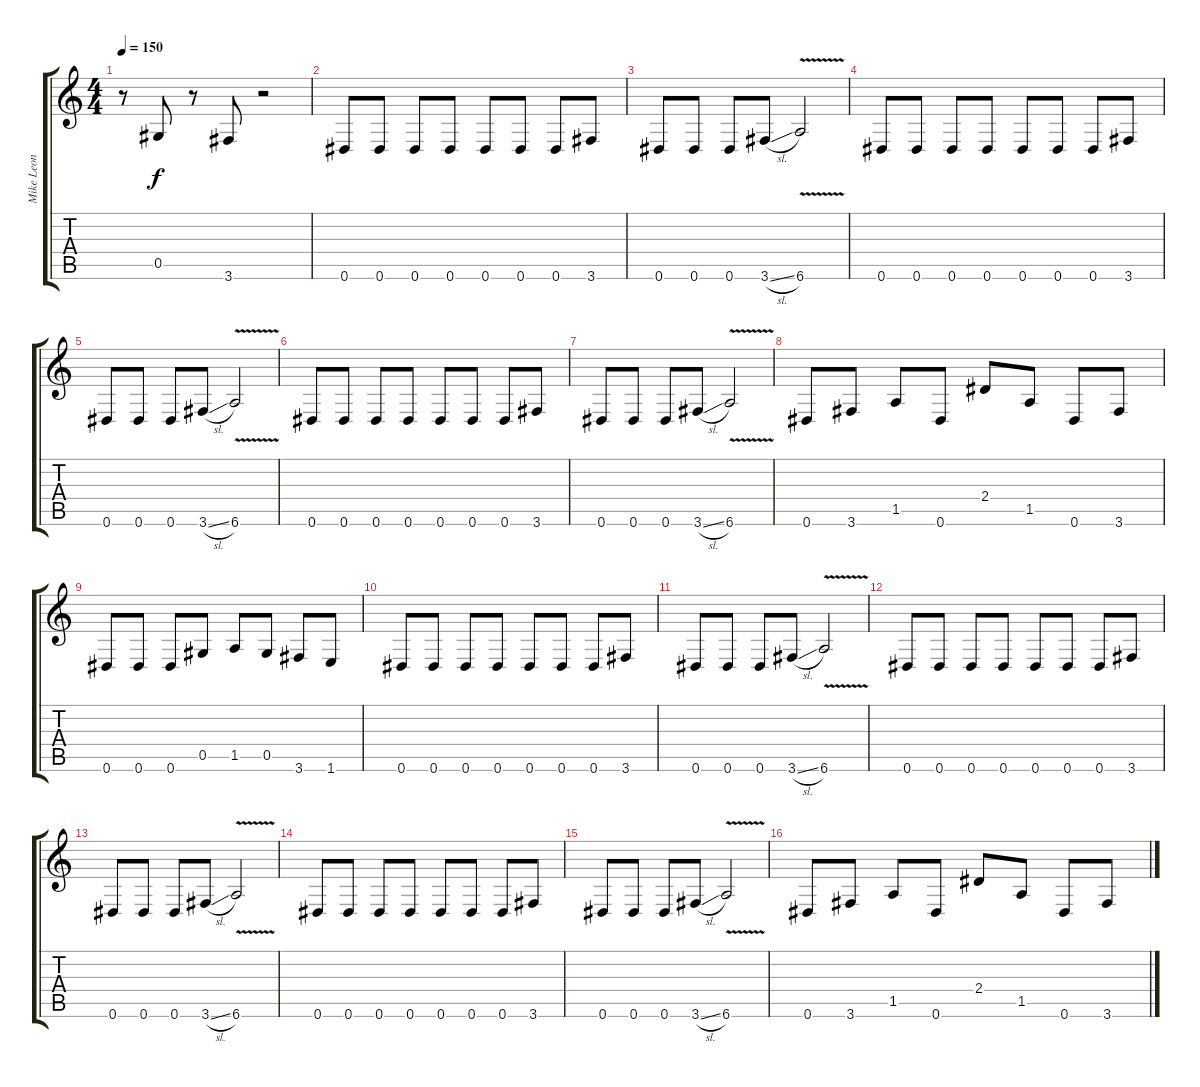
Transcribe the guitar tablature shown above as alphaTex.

\track ("Mike Leon" "Mike Leon") {instrument acousticguitarnylon}
\staff {score tabs}
\tuning (Eb4 Bb3 Gb3 Db3 Ab2 Eb2) {hide}
\ts (4 4)
\tempo 150
\clef g2
\ks c
r.8{dy f} 0.5.8 r.8 3.6.8 r.2 |
0.6.8 0.6.8 0.6.8 0.6.8 0.6.8 0.6.8 0.6.8 3.6.8 |
0.6.8 0.6.8 0.6.8 3.6{sl}.8 6.6{v}.2 |
0.6.8 0.6.8 0.6.8 0.6.8 0.6.8 0.6.8 0.6.8 3.6.8 |
0.6.8 0.6.8 0.6.8 3.6{sl}.8 6.6{v}.2 |
0.6.8 0.6.8 0.6.8 0.6.8 0.6.8 0.6.8 0.6.8 3.6.8 |
0.6.8 0.6.8 0.6.8 3.6{sl}.8 6.6{v}.2 |
0.6.8 3.6.8 1.5.8 0.6.8 2.4.8 1.5.8 0.6.8 3.6.8 |
0.6.8 0.6.8 0.6.8 0.5.8 1.5.8 0.5.8 3.6.8 1.6.8 |
0.6.8 0.6.8 0.6.8 0.6.8 0.6.8 0.6.8 0.6.8 3.6.8 |
0.6.8 0.6.8 0.6.8 3.6{sl}.8 6.6{v}.2 |
0.6.8 0.6.8 0.6.8 0.6.8 0.6.8 0.6.8 0.6.8 3.6.8 |
0.6.8 0.6.8 0.6.8 3.6{sl}.8 6.6{v}.2 |
0.6.8 0.6.8 0.6.8 0.6.8 0.6.8 0.6.8 0.6.8 3.6.8 |
0.6.8 0.6.8 0.6.8 3.6{sl}.8 6.6{v}.2 |
0.6.8 3.6.8 1.5.8 0.6.8 2.4.8 1.5.8 0.6.8 3.6.8
